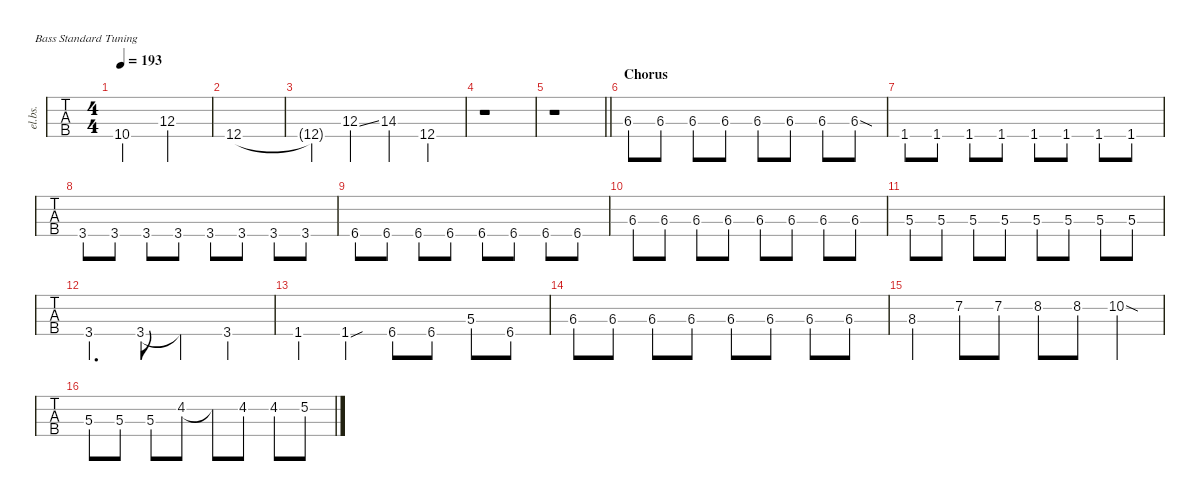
\defaultSystemsLayout 4
\hideDynamics
\bracketExtendMode nobrackets
\otherSystemsTrackNameOrientation horizontal
\track ("山田リョウ" "el.bs.") {instrument electricbassfinger}
\staff {tabs}
\tuning (G2 D2 A1 E1)
\ts (4 4)
\tempo 193
\clef f4
\ks a
10.4{acc forcenatural}.2{dy mf} 12.3{acc forcenatural}.2 |
12.4{acc forcenatural}.1 |
12.4{t acc forcenatural}.4 12.3{ss acc forcenatural}.4 14.3{acc forcenatural}.4 12.4{acc forcenatural}.4 |
r.1 |
\barLineRight lightlight
r.1 |
\section ("" "Chorus")
\ks bb
6.3{acc b}.8 6.3{acc b}.8 6.3{acc b}.8 6.3{acc b}.8 6.3{acc b}.8 6.3{acc b}.8 6.3{acc b}.8 6.3{sod acc b}.8 |
1.4{acc forcenatural}.8 1.4{acc forcenatural}.8 1.4{acc forcenatural}.8 1.4{acc forcenatural}.8 1.4{acc forcenatural}.8 1.4{acc forcenatural}.8 1.4{acc forcenatural}.8 1.4{acc forcenatural}.8 |
3.4{acc forcenatural}.8 3.4{acc forcenatural}.8 3.4{acc forcenatural}.8 3.4{acc forcenatural}.8 3.4{acc forcenatural}.8 3.4{acc forcenatural}.8 3.4{acc forcenatural}.8 3.4{acc forcenatural}.8 |
6.4{acc b}.8 6.4{acc b}.8 6.4{acc b}.8 6.4{acc b}.8 6.4{acc b}.8 6.4{acc b}.8 6.4{acc b}.8 6.4{acc b}.8 |
6.3{acc b}.8 6.3{acc b}.8 6.3{acc b}.8 6.3{acc b}.8 6.3{acc b}.8 6.3{acc b}.8 6.3{acc b}.8 6.3{acc b}.8 |
5.3{acc forcenatural}.8 5.3{acc forcenatural}.8 5.3{acc forcenatural}.8 5.3{acc forcenatural}.8 5.3{acc forcenatural}.8 5.3{acc forcenatural}.8 5.3{acc forcenatural}.8 5.3{acc forcenatural}.8 |
3.4{acc forcenatural}.4{d} 3.4{acc forcenatural}.8 3.4{t acc forcenatural}.4 3.4{acc forcenatural}.4 |
1.4{acc forcenatural}.4 1.4{sou acc forcenatural}.4 6.4{acc b}.8 6.4{acc b}.8 5.3{acc forcenatural}.8 6.4{acc b}.8 |
6.3{acc b}.8 6.3{acc b}.8 6.3{acc b}.8 6.3{acc b}.8 6.3{acc b}.8 6.3{acc b}.8 6.3{acc b}.8 6.3{acc b}.8 |
8.3{acc forcenatural}.4 7.2{acc forcenatural}.8 7.2{acc forcenatural}.8 8.2{acc b}.8 8.2{acc b}.8 10.2{sod acc forcenatural}.4 |
5.3{acc forcenatural}.8 5.3{acc forcenatural}.8 5.3{acc forcenatural}.8 4.2{acc b}.8 4.2{t acc b}.8 4.2{acc b}.8 4.2{acc b}.8 5.2{acc forcenatural}.8
